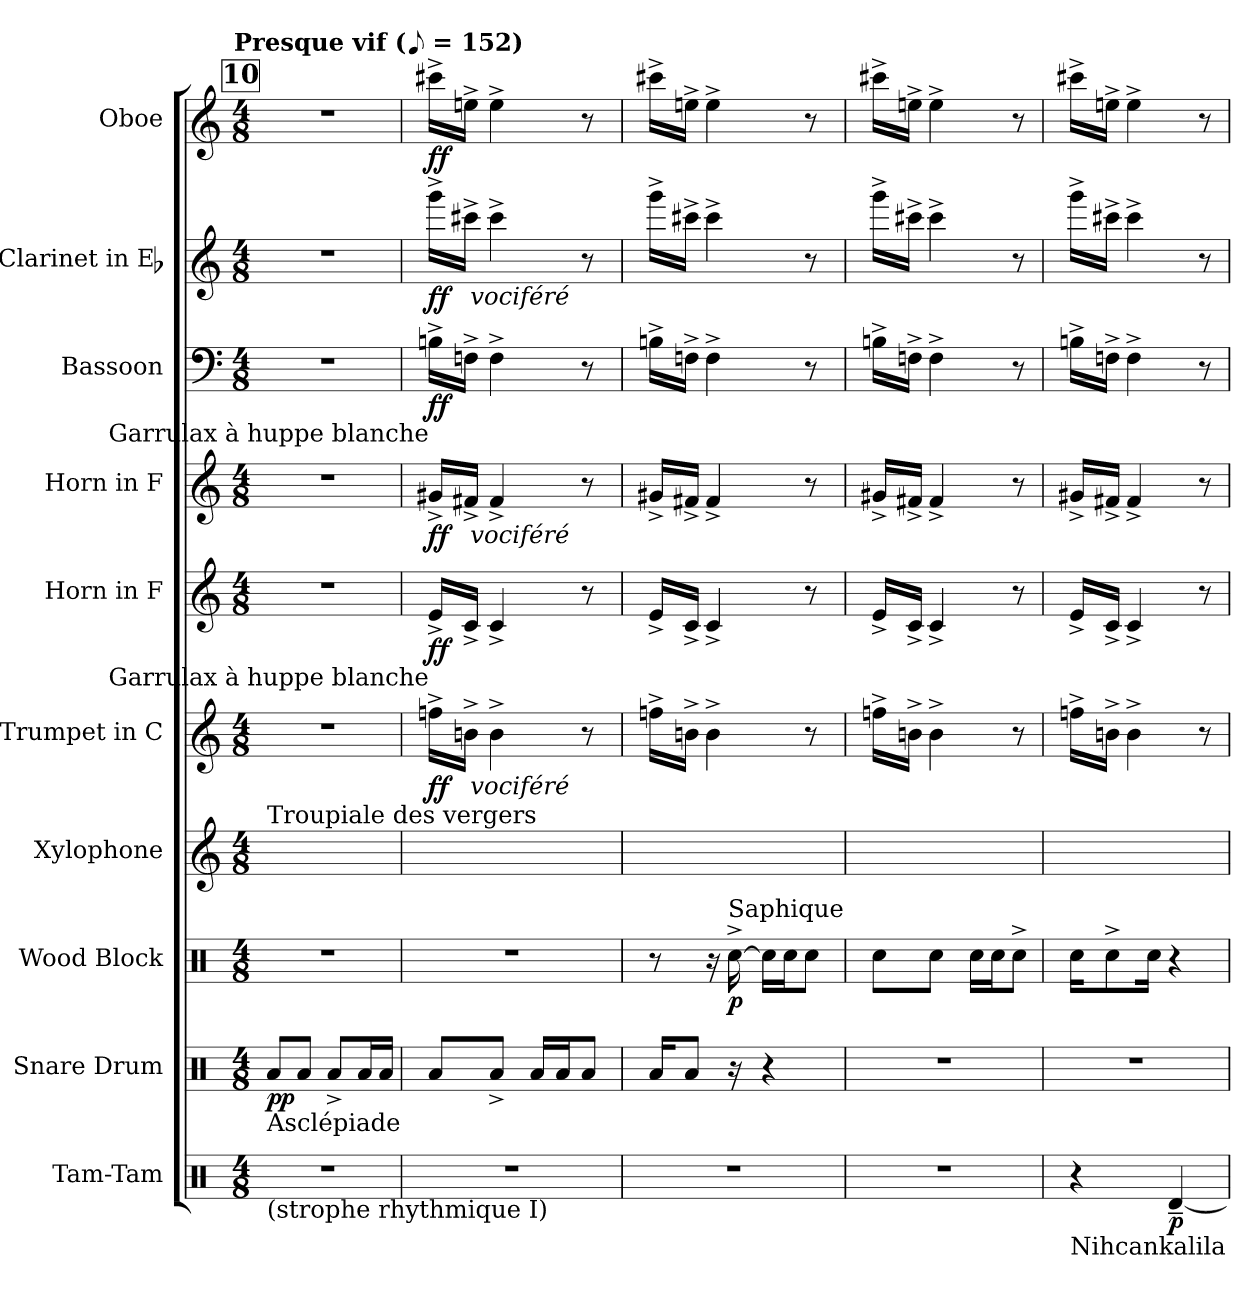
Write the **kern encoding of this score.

**kern	**dynam	**kern	**dynam	**kern	**dynam	**kern	**kern	**dynam	**kern	**dynam	**kern	**dynam	**kern	**dynam	**kern	**dynam	**kern	**dynam
*part10	*part10	*part9	*part9	*part8	*part8	*part7	*part6	*part6	*part5	*part5	*part4	*part4	*part3	*part3	*part2	*part2	*part1	*part1
*staff10	*staff10	*staff9	*staff9	*staff8	*staff8	*staff7	*staff6	*staff6	*staff5	*staff5	*staff4	*staff4	*staff3	*staff3	*staff2	*staff2	*staff1	*staff1
*I"Tam-Tam	*	*I"Snare Drum	*	*I"Wood Block	*	*I"Xylophone	*I"Trumpet in C	*	*I"Horn in F	*	*I"Horn in F	*	*I"Bassoon	*	*I"Clarinet in Eb	*	*I"Oboe	*
*	*	*	*	*I'W.B.	*	*I'Xyl.	*	*	*I'Hn.	*	*I'Hn.	*	*I'Bsn.	*	*	*	*I'Ob.	*
*clefX	*	*clefX	*	*clefX	*	*clefG2	*clefG2	*	*clefG2	*	*clefG2	*	*clefF4	*	*clefG2	*	*clefG2	*
*	*	*	*	*	*	*ITrd-7c-12	*	*	*	*	*	*	*	*	*	*	*	*
*k[]	*	*k[]	*	*k[]	*	*k[]	*k[]	*	*	*	*	*	*k[]	*	*	*	*k[]	*
!!LO:TX:omd:t=Presque vif ([8th] = 152)
*M4/8	*	*M4/8	*	*M4/8	*	*M4/8	*M4/8	*	*M4/8	*	*M4/8	*	*M4/8	*	*M4/8	*	*M4/8	*
*MM76	*	*MM76	*	*MM76	*	*MM76	*MM76	*	*MM76	*	*MM76	*	*MM76	*	*MM76	*	*MM76	*
*	*	*	*	*	*	*8va	*	*	*	*	*	*	*	*	*	*	*	*
!!LO:REH:place=s1:t=10
=1	=1	=1	=1	=1	=1	=1	=1	=1	=1	=1	=1	=1	=1	=1	=1	=1	=1	=1
!	!	!	!	!	!	!LO:TX:a:t=Troupiale des vergers	!	!	!	!	!	!	!	!	!	!	!	!
!	!	!LO:TX:b:t=Asclépiade	!	!	!	!	!	!	!	!	!	!	!	!	!	!	!	!
!LO:TX:b:t=(strophe rhythmique I)	!	!	!	!	!	!	!	!	!	!	!	!	!	!	!	!	!	!
2r	.	8Ra/L	pp	2r	.	8ryy	2r	.	2r	.	2r	.	2r	.	2r	.	2r	.
.	.	8Ra/J	.	.	.	4.ryy	.	.	.	.	.	.	.	.	.	.	.	.
.	.	8Ra^/L	.	.	.	.	.	.	.	.	.	.	.	.	.	.	.	.
.	.	16Ra/L	.	.	.	.	.	.	.	.	.	.	.	.	.	.	.	.
.	.	16Ra/JJ	.	.	.	.	.	.	.	.	.	.	.	.	.	.	.	.
=2	=2	=2	=2	=2	=2	=2	=2	=2	=2	=2	=2	=2	=2	=2	=2	=2	=2	=2
!	!	!	!	!	!	!	!	!	!	!	!LO:TX:a:rj:t=Garrulax à huppe blanche	!	!	!	!	!	!	!
!	!	!	!	!	!	!	!LO:TX:a:rj:t=Garrulax à huppe blanche	!	!	!	!	!	!	!	!	!	!	!
!	!	!	!	!	!	!	!	!LO:DY:t=%s vociféré	!	!	!	!LO:DY:t=%s vociféré	!	!	!	!LO:DY:t=%s vociféré	!	!
2r	.	8Ra/L	.	2r	.	24ryy	16ffn^LL	ff	16e^LL	ff	16g#X^LL	ff	16Bn^LL	ff	16ggg^LL	ff	16ccc#X^LL	ff
.	.	.	.	.	.	24ryy	.	.	.	.	.	.	.	.	.	.	.	.
.	.	.	.	.	.	.	16bn^JJ	.	16c^JJ	.	16f#X^JJ	.	16Fn^JJ	.	16ccc#X^JJ	.	16een^JJ	.
.	.	.	.	.	.	24ryy	.	.	.	.	.	.	.	.	.	.	.	.
.	.	8Ra^/J	.	.	.	16ryy	4b^	.	4c^	.	4f#^	.	4F^	.	4ccc#^	.	4ee^	.
.	.	.	.	.	.	16ryy	.	.	.	.	.	.	.	.	.	.	.	.
.	.	16Ra/LL	.	.	.	24ryy	.	.	.	.	.	.	.	.	.	.	.	.
.	.	.	.	.	.	24ryy	.	.	.	.	.	.	.	.	.	.	.	.
.	.	16Ra/J	.	.	.	.	.	.	.	.	.	.	.	.	.	.	.	.
.	.	.	.	.	.	24ryy	.	.	.	.	.	.	.	.	.	.	.	.
.	.	8Ra/J	.	.	.	16ryy	8r	.	8r	.	8r	.	8r	.	8r	.	8r	.
.	.	.	.	.	.	16ryy	.	.	.	.	.	.	.	.	.	.	.	.
=3	=3	=3	=3	=3	=3	=3	=3	=3	=3	=3	=3	=3	=3	=3	=3	=3	=3	=3
2r	.	16Ra/KL	.	8r	.	16ryy	16ffn^LL	.	16e^LL	.	16g#X^LL	.	16Bn^LL	.	16ggg^LL	.	16ccc#X^LL	.
.	.	8Ra/J	.	.	.	8.ryy	16bn^JJ	.	16c^JJ	.	16f#X^JJ	.	16Fn^JJ	.	16ccc#X^JJ	.	16een^JJ	.
.	.	.	.	16r	.	.	4b^	.	4c^	.	4f#^	.	4F^	.	4ccc#^	.	4ee^	.
!	!	!	!	!LO:TX:a:t=Saphique	!	!	!	!	!	!	!	!	!	!	!	!	!	!
.	.	16r	.	[16Rcc^\	p	.	.	.	.	.	.	.	.	.	.	.	.	.
.	.	4r	.	16Rcc\LL]	.	8ryy	.	.	.	.	.	.	.	.	.	.	.	.
.	.	.	.	16Rcc\J	.	.	.	.	.	.	.	.	.	.	.	.	.	.
.	.	.	.	8Rcc\J	.	16ryy	8r	.	8r	.	8r	.	8r	.	8r	.	8r	.
.	.	.	.	.	.	16ryy	.	.	.	.	.	.	.	.	.	.	.	.
=4	=4	=4	=4	=4	=4	=4	=4	=4	=4	=4	=4	=4	=4	=4	=4	=4	=4	=4
2r	.	2r	.	8Rcc\L	.	16ryy	16ffn^LL	.	16e^LL	.	16g#X^LL	.	16Bn^LL	.	16ggg^LL	.	16ccc#X^LL	.
.	.	.	.	.	.	16ryy	16bn^JJ	.	16c^JJ	.	16f#X^JJ	.	16Fn^JJ	.	16ccc#X^JJ	.	16een^JJ	.
.	.	.	.	8Rcc\J	.	16ryy	4b^	.	4c^	.	4f#^	.	4F^	.	4ccc#^	.	4ee^	.
.	.	.	.	.	.	16ryy	.	.	.	.	.	.	.	.	.	.	.	.
*	*	*	*	*	*	*X8va	*	*	*	*	*	*	*	*	*	*	*	*
.	.	.	.	16Rcc\LL	.	4ryy	.	.	.	.	.	.	.	.	.	.	.	.
.	.	.	.	16Rcc\J	.	.	.	.	.	.	.	.	.	.	.	.	.	.
.	.	.	.	8Rcc^\J	.	.	8r	.	8r	.	8r	.	8r	.	8r	.	8r	.
=5	=5	=5	=5	=5	=5	=5	=5	=5	=5	=5	=5	=5	=5	=5	=5	=5	=5	=5
!LO:TX:b:t=Nihcankalila	!	!	!	!	!	!	!	!	!	!	!	!	!	!	!	!	!	!
4r	.	2r	.	16Rcc\KL	.	4ryy	16ffn^LL	.	16e^LL	.	16g#X^LL	.	16Bn^LL	.	16ggg^LL	.	16ccc#X^LL	.
.	.	.	.	8Rcc^\	.	.	16bn^JJ	.	16c^JJ	.	16f#X^JJ	.	16Fn^JJ	.	16ccc#X^JJ	.	16een^JJ	.
.	.	.	.	.	.	.	4b^	.	4c^	.	4f#^	.	4F^	.	4ccc#^	.	4ee^	.
.	.	.	.	16Rcc\Jk	.	.	.	.	.	.	.	.	.	.	.	.	.	.
[4Rd~/	p	.	.	4r	.	8ryy	.	.	.	.	.	.	.	.	.	.	.	.
*	*	*	*	*	*	*8va	*	*	*	*	*	*	*	*	*	*	*	*
.	.	.	.	.	.	8ryy	8r	.	8r	.	8r	.	8r	.	8r	.	8r	.
*	*	*	*	*	*	*X8va	*	*	*	*	*	*	*	*	*	*	*	*
=	=	=	=	=	=	=	=	=	=	=	=	=	=	=	=	=	=	=
*-	*-	*-	*-	*-	*-	*-	*-	*-	*-	*-	*-	*-	*-	*-	*-	*-	*-	*-
